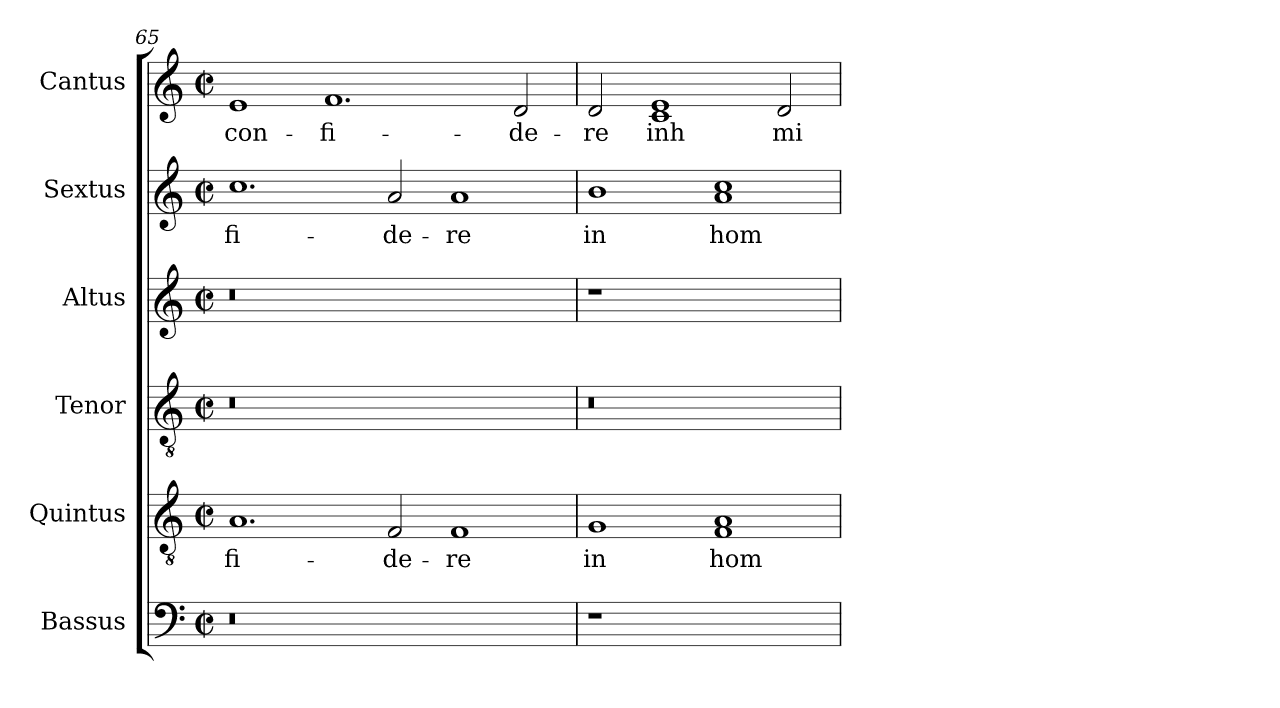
**kern	**kern	**text	**kern	**kern	**kern	**text	**kern	**text
*part6	*part5	*part5	*part4	*part3	*part2	*part2	*part1	*part1
*staff6	*staff5	*staff5	*staff4	*staff3	*staff2	*staff2	*staff1	*staff1
*I"Bassus	*I"Quintus	*	*I"Tenor	*I"Altus	*I"Sextus	*	*I"Cantus	*
*clefF4	*clefGv2	*	*clefGv2	*clefG2	*clefG2	*	*clefG2	*
*k[]	*k[]	*	*k[]	*k[]	*k[]	*	*k[]	*
*C:	*C:	*	*C:	*C:	*C:	*	*C:	*
*M2/2	*M2/2	*	*M2/2	*M2/2	*M2/2	*	*M2/2	*
*met(c|)	*met(c|)	*	*met(c|)	*met(c|)	*met(c|)	*	*met(c|)	*
=65	=65	=65	=65	=65	=65	=65	=65	=65
!	!	!LO:LY:b:cj	!	!	!	!LO:LY:b:cj	!	!LO:LY:b:cj
0.r	1.A	-fi-	0.r	0.r	1.cc	-fi-	1e	con-
!	!	!	!	!	!	!	!	!LO:LY:b:cj
.	.	.	.	.	.	.	1.f	-fi-
!	!	!LO:LY:b:cj	!	!	!	!LO:LY:b:cj	!	!
.	2F/	-de-	.	.	2a/	-de-	.	.
!	!	!LO:LY:b:cj	!	!	!	!LO:LY:b:cj	!	!
.	1F	-re	.	.	1a	-re	.	.
!	!	!	!	!	!	!	!	!LO:LY:b:cj
.	.	.	.	.	.	.	2d/	-de-
=66	=66	=66	=66	=66	=66	=66	=66	=66
!	!	!LO:LY:b:cj	!	!	!	!LO:LY:b:cj	!	!LO:LY:b:cj
1r	1G	in	0r	1r	1b	in	2d/	-re
!	!	!	!	!	!	!	!	!LO:LY:b:cj
.	.	.	.	.	.	.	1e 1c	inh
!	!	!LO:LY:b:cj	!	!	!	!LO:LY:b:cj	!	!
1ryy	1A 1F	hom-	.	1ryy	1cc 1a	hom-	.	.
!	!	!	!	!	!	!	!	!LO:LY:b:cj
.	.	.	.	.	.	.	2d/	mi-
=	=	=	=	=	=	=	=	=
*-	*-	*-	*-	*-	*-	*-	*-	*-
